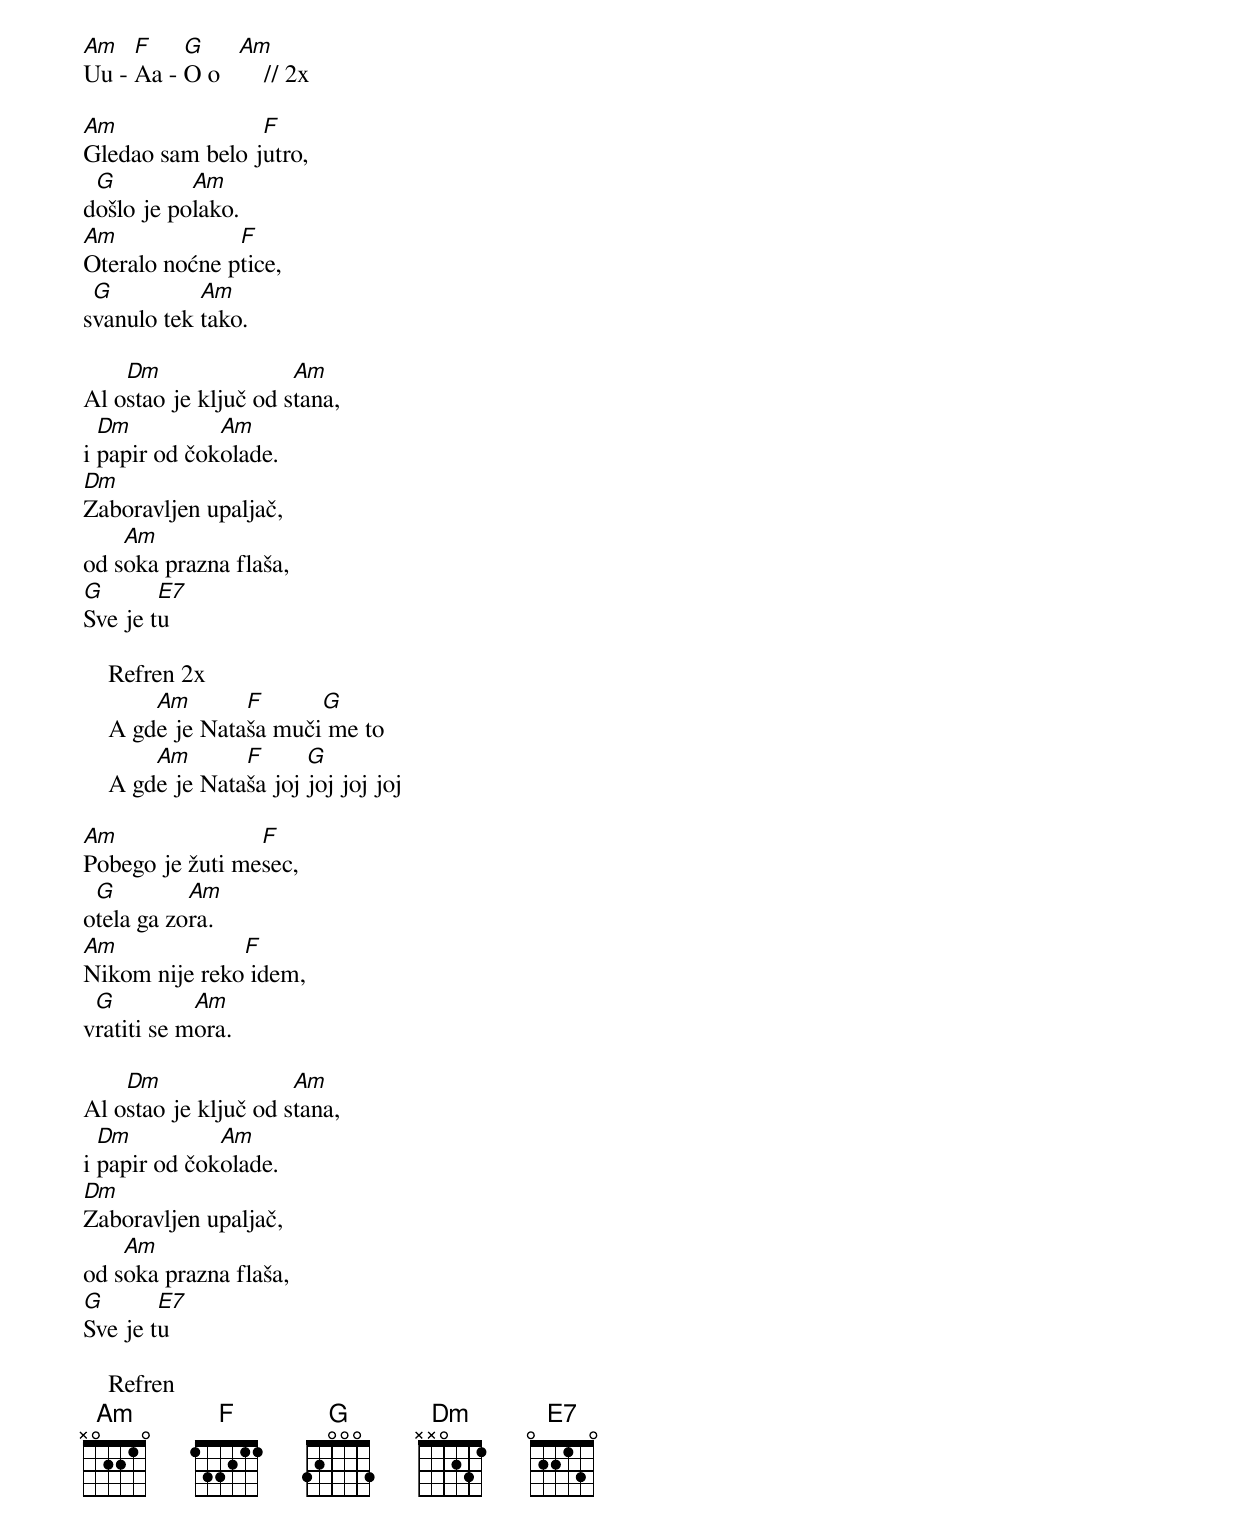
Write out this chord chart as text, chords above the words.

Am   F    G     Am
Uu - Aa - O o       // 2x

Am               F
Gledao sam belo jutro,
 G         Am
došlo je polako.
Am             F
Oteralo noćne ptice,
 G          Am
svanulo tek tako.

    Dm                Am
Al ostao je ključ od stana,
  Dm          Am
i papir od čokolade.
Dm
Zaboravljen upaljač,
    Am
od soka prazna flaša,
G       E7
Sve je tu

    Refren 2x
        Am       F      G
    A gde je Nataša muči me to
        Am       F      G
    A gde je Nataša joj joj joj joj

Am               F
Pobego je žuti mesec,
 G         Am
otela ga zora.
Am             F
Nikom nije reko idem,
 G          Am
vratiti se mora.

    Dm                Am
Al ostao je ključ od stana,
  Dm          Am
i papir od čokolade.
Dm
Zaboravljen upaljač,
    Am
od soka prazna flaša,
G       E7
Sve je tu

    Refren
